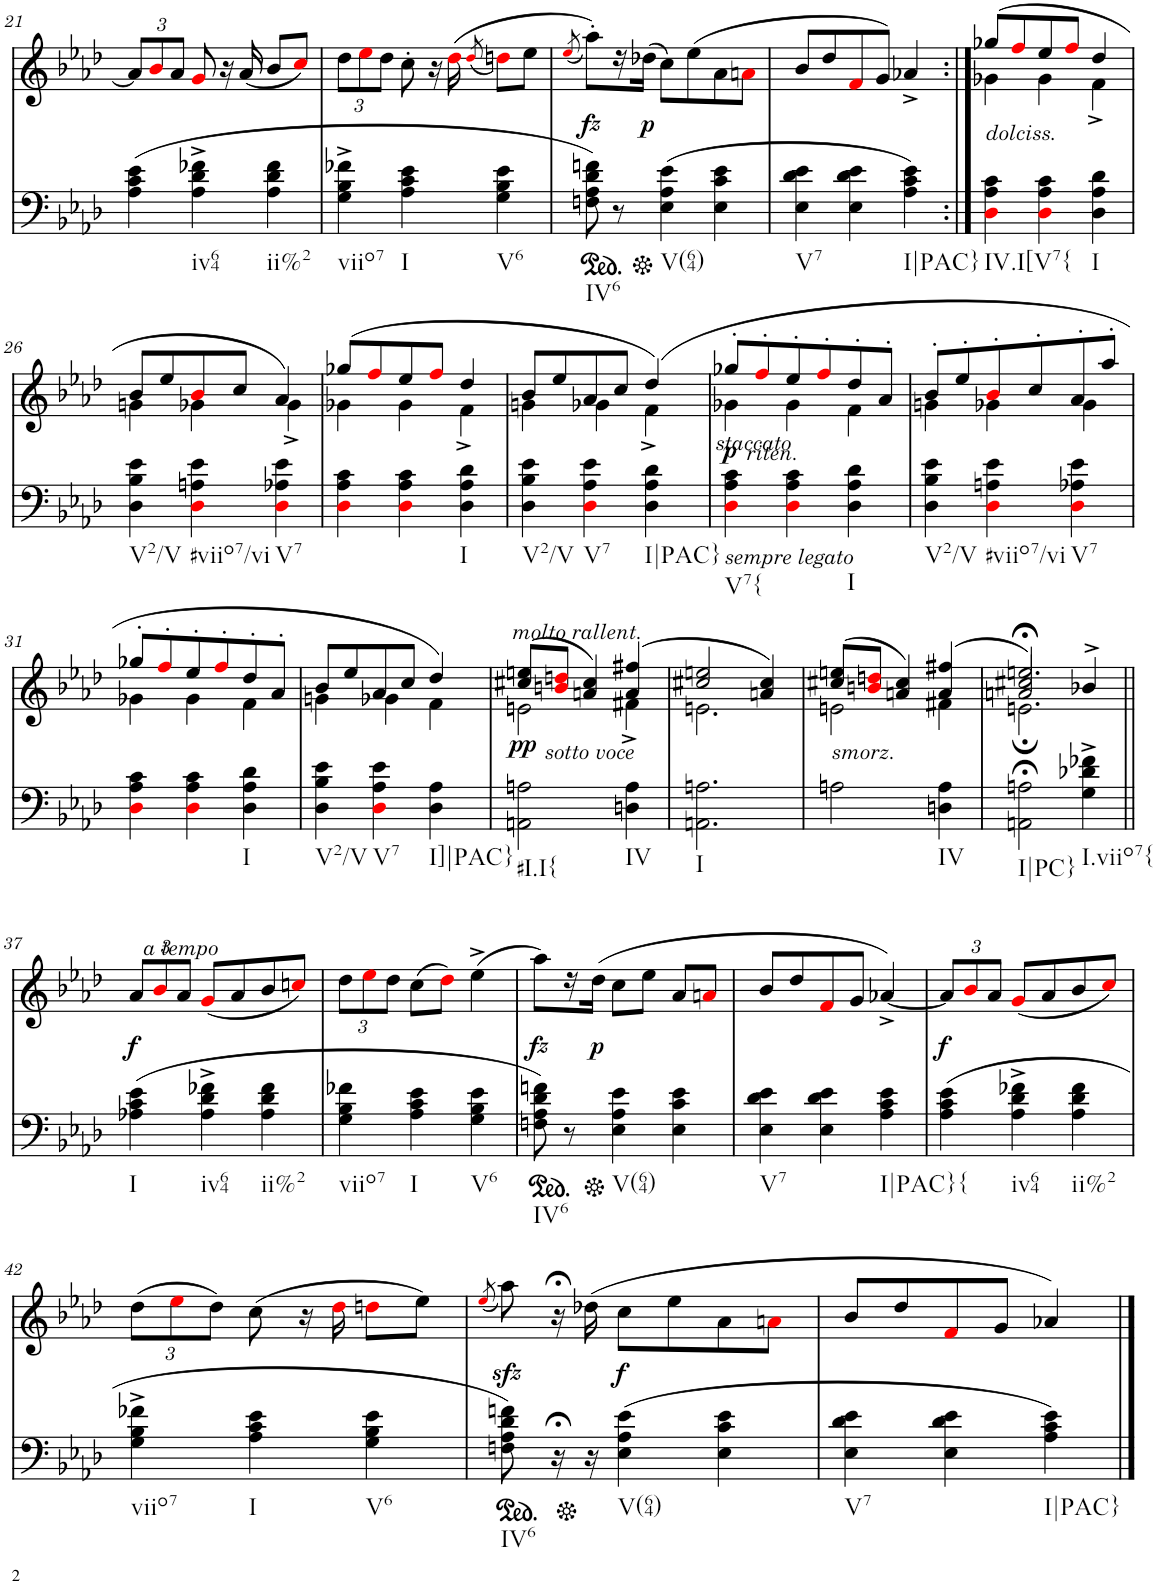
**kern	**kern	**dynam
*part2	*part1	*part1
*staff2	*staff1	*staff1
*I"piano	*I"piano	*
*I'Pno	*I'Pno	*
!!LO:PB:g=z
*clefF4	*clefG2	*
*k[b-e-a-d-]	*k[b-e-a-d-]	*
*A-:	*A-:	*
*M3/4	*M3/4	*
*	*Xbrackettup	*
=21	=21	=21
(4A-\ 4c\ 4e-\	12a-/L]	.
.	12b-i/	.
.	12a-/J	.
!LO:TX:b:t=iv64	!	!
4A-\^ 4d-\^ 4f-X\^	8gi/	.
.	16r	.
.	(16a-/	.
!LO:TX:b:t=ii%2	!	!
4A-\ 4d-\ 4f-\	8b-/L	.
.	8cci/J)	.
=22	=22	=22
!LO:TX:b:t=viio7	!	!
4G\^ 4B-\^ 4f-X\^	12dd-\L	.
.	12ee-i\	.
.	12dd-\J	.
!LO:TX:b:t=I	!	!
4A-\ 4c\ 4e-\	8cc'\	.
.	16r	.
.	(16dd-i\	.
.	(8qdd-i/	.
!LO:TX:b:t=V6	!	!
4G\ 4B-\ 4e-\	8ddni\L)	.
.	8ee-\J	.
=23	=23	=23
.	(8qee-i/	.
*ped	*	*
!LO:TX:b:t=IV6	!	!
!	!	!LO:DY:b
8Fn\ 8A-\ 8d-\ 8fn\)	8aa-'\L))	fz
8r	16r	.
!	!	!LO:DY:b
.	(16dd-X\JJ	p
*Xped	*	*
!LO:TX:b:t=V(64)	!	!
(4E-\ 4A-\ 4e-\	8cc\L)	.
.	(8ee-\	.
4E-\ 4c\ 4e-\	8a-\	.
.	8ani\J	.
=24	=24	=24
!LO:TX:b:t=V7	!	!
4E-\ 4d-\ 4e-\	8b-/L	.
.	8dd-/	.
4E-\ 4d-\ 4e-\	8fi/	.
.	8g/J)	.
!LO:TX:b:t=I|PAC}	!	!
4A-\ 4c\ 4e-\)	4a-X^/	.
=25:|!	=25:|!	=25:|!
*	*^	*
!	!LO:TX:b:i:t=dolciss.	!	!
!LO:TX:b:t=IV.I[V7{	!	!	!
4D-i\ 4A-\ 4c\	(8gg-X/L	4g-X\	.
.	8ffi/	.	.
4D-i\ 4A-\ 4c\	8ee-/	4g-\	.
.	8ffi/J	.	.
!LO:TX:b:t=I	!	!	!
4D-\ 4A-\ 4d-\	4dd-/	4f^\	.
!!LO:LB:g=z	!!
=26	=26	=26	=26
!LO:TX:b:t=V2/V	!	!	!
4D-\ 4B-\ 4e-\	8b-/L	4gn\	.
.	8ee-/	.	.
!LO:TX:b:t=#viio7/vi	!	!	!
4D-i\ 4An\ 4e-\	8b-i/	4g-X\	.
.	8cc/J	.	.
!LO:TX:b:t=V7	!	!	!
4D-i\ 4A-X\ 4e-\	4a-/)	4g-^\	.
=27	=27	=27	=27
4D-i\ 4A-\ 4c\	(8gg-X/L	4g-X\	.
.	8ffi/	.	.
4D-i\ 4A-\ 4c\	8ee-/	4g-\	.
.	8ffi/J	.	.
!LO:TX:b:t=I	!	!	!
4D-\ 4A-\ 4d-\	4dd-/	4f^\	.
=28	=28	=28	=28
!LO:TX:b:t=V2/V	!	!	!
4D-\ 4B-\ 4e-\	8b-/L	4gn\	.
.	8ee-/	.	.
!LO:TX:b:t=V7	!	!	!
4D-i\ 4A-\ 4e-\	8a-/	4g-X\	.
.	8cc/J	.	.
!LO:TX:b:t=I|PAC}	!	!	!
4D-\ 4A-\ 4d-\	(4dd-/)	4f^\	.
=29	=29	=29	=29
!	!LO:TX:b:i:t=riten.	!	!
!	!LO:TX:b:i:t=staccato	!	!
!LO:TX:b:i:t=sempre legato	!	!	!
!LO:TX:b:t=V7{	!	!	!
!	!	!	!LO:DY:b
4D-i\ 4A-\ 4c\	8gg-X'/L	4g-X\	p
.	8ff'i/	.	.
4D-i\ 4A-\ 4c\	8ee-'/	4g-\	.
.	8ff'i/	.	.
!LO:TX:b:t=I	!	!	!
4D-\ 4A-\ 4d-\	8dd-'/	4f\	.
.	8a-'/J	.	.
=30	=30	=30	=30
!LO:TX:b:t=V2/V	!	!	!
4D-\ 4B-\ 4e-\	8b-'/L	4gn\	.
.	8ee-'/	.	.
!LO:TX:b:t=#viio7/vi	!	!	!
4D-i\ 4An\ 4e-\	8b-'i/	4g-X\	.
.	8cc'/	.	.
!LO:TX:b:t=V7	!	!	!
4D-i\ 4A-X\ 4e-\	8a-'/	4g-\	.
.	8aa-'/J	.	.
!!LO:LB:g=z	!!
=31	=31	=31	=31
4D-i\ 4A-\ 4c\	8gg-X'/L	4g-X\	.
.	8ff'i/	.	.
4D-i\ 4A-\ 4c\	8ee-'/	4g-\	.
.	8ff'i/	.	.
!LO:TX:b:t=I	!	!	!
4D-\ 4A-\ 4d-\	8dd-'/	4f\	.
.	8a-'/J	.	.
=32	=32	=32	=32
!LO:TX:b:t=V2/V	!	!	!
4D-\ 4B-\ 4e-\	8b-/L	4gn\	.
.	8ee-/	.	.
!LO:TX:b:t=V7	!	!	!
4D-i\ 4A-\ 4e-\	8a-/	4g-X\	.
.	8cc/J	.	.
!LO:TX:b:t=I]|PAC}	!	!	!
4D-\ 4A-\	4dd-/)	4f\	.
=33	=33	=33	=33
!	!LO:TX:b:i:t=molto rallent.	!	!
!	!LO:TX:b:i:t=sotto voce	!	!
!LO:TX:b:t=#I.I{	!	!	!
!	!	!	!LO:DY:b
2AAn\ 2An\	(8cc#X/ 8een/L	2en\	pp
.	8bni/ 8ddni/J	.	.
.	4an/ 4cc#/)	.	.
!LO:TX:b:t=IV	!	!	!
4Dn\ 4A\	(4a/ 4ff#X/	4f#X^\	.
=34	=34	=34	=34
!LO:TX:b:t=I	!	!	!
2.AAn\ 2.An\	2cc#X/ 2een/	2.en\	.
.	4an/ 4cc#/)	.	.
=35	=35	=35	=35
!	!LO:TX:b:i:t=smorz.	!	!
2An\	(8cc#X/ 8een/L	2en\	.
.	8bni/ 8ddni/J	.	.
.	4an/ 4cc#/)	.	.
!LO:TX:b:t=IV	!	!	!
4Dn\ 4A\	(4a/ 4ff#X/	4f#X\	.
=36	=36	=36	=36
*	*	*^	*
!LO:TX:b:t=I|PC}	!	!	!	!
2AAn\;< 2An\;<	2.een;</)	2an/; 2cc#X/;	2.en;<\	.
!LO:TX:b:t=I.viio7{	!	!	!	!
4G\^ 4d-X\^ 4f-X\^	.	4b-X^/	.	.
*	*	*v	*v	*
!!LO:LB:g=z
=37||	=37||	=37||	=37||
!	!LO:TX:b:i:t=a tempo	!	!
!LO:TX:b:t=I	!	!	!
!	!	!	!LO:DY:b
*	*v	*v	*
(4A-X\ 4c\ 4e-\	12a-/L	f
.	12b-i/	.
.	12a-/J	.
!LO:TX:b:t=iv64	!	!
4A-\^ 4d-\^ 4f-X\^	(8gi/L	.
.	8a-/	.
!LO:TX:b:t=ii%2	!	!
4A-\ 4d-\ 4f-\	8b-/	.
.	8ccni/J)	.
=38	=38	=38
!LO:TX:b:t=viio7	!	!
4G\ 4B-\ 4f-X\	12dd-\L	.
.	12ee-i\	.
.	12dd-\J	.
!LO:TX:b:t=I	!	!
4A-\ 4c\ 4e-\	(8cc\L	.
.	8dd-i\J)	.
!LO:TX:b:t=V6	!	!
4G\ 4B-\ 4e-\	(4ee-^\	.
=39	=39	=39
*ped	*	*
!LO:TX:b:t=IV6	!	!
!	!	!LO:DY:b
8Fn\ 8A-\ 8d-\ 8fn\)	8aa-\L)	fz
8r	16r	.
!	!	!LO:DY:b
.	(16dd-\JJ	p
*Xped	*	*
!LO:TX:b:t=V(64)	!	!
4E-\ 4A-\ 4e-\	8cc\L	.
.	8ee-\J	.
4E-\ 4c\ 4e-\	8a-/L	.
.	8ani/J	.
=40	=40	=40
!LO:TX:b:t=V7	!	!
4E-\ 4d-\ 4e-\	8b-/L	.
.	8dd-/	.
4E-\ 4d-\ 4e-\	8fi/	.
.	8g/J	.
!LO:TX:b:t=I|PAC}{	!	!
4A-\ 4c\ 4e-\	[4a-X^/)	.
=41	=41	=41
!	!	!LO:DY:b
(4A-\ 4c\ 4e-\	12a-/L]	f
.	12b-i/	.
.	12a-/J	.
!LO:TX:b:t=iv64	!	!
4A-\^ 4d-\^ 4f-X\^	(8gi/L	.
.	8a-/	.
!LO:TX:b:t=ii%2	!	!
4A-\ 4d-\ 4f-\	8b-/	.
.	8cci/J)	.
!!LO:LB:g=z
=42	=42	=42
!LO:TX:b:t=viio7	!	!
4G\^ 4B-\^ 4f-X\^	(12dd-\L	.
.	12ee-i\	.
.	12dd-\J)	.
!LO:TX:b:t=I	!	!
4A-\ 4c\ 4e-\	(8cc\	.
.	16r	.
.	16dd-i\	.
!LO:TX:b:t=V6	!	!
4G\ 4B-\ 4e-\	8ddni\L	.
.	8ee-\J)	.
=43	=43	=43
.	(8qee-i/	.
*ped	*	*
!LO:TX:b:t=IV6	!	!
8Fn\ 8A-\ 8d-\ 8fn\)	8aa-zz<\)	.
16r;<	16r;<	.
*Xped	*	*
16r	(16dd-X\	.
!LO:TX:b:t=V(64)	!	!
!	!	!LO:DY:b
(4E-\ 4A-\ 4e-\	8cc\L	f
.	8ee-\	.
4E-\ 4c\ 4e-\	8a-\	.
.	8ani\J	.
=44	=44	=44
!LO:TX:b:t=V7	!	!
4E-\ 4d-\ 4e-\	8b-/L	.
.	8dd-/	.
4E-\ 4d-\ 4e-\	8fi/	.
.	8g/J	.
!LO:TX:b:t=I|PAC}	!	!
4A-\ 4c\ 4e-\)	4a-X/)	.
==	==	==
*-	*-	*-
